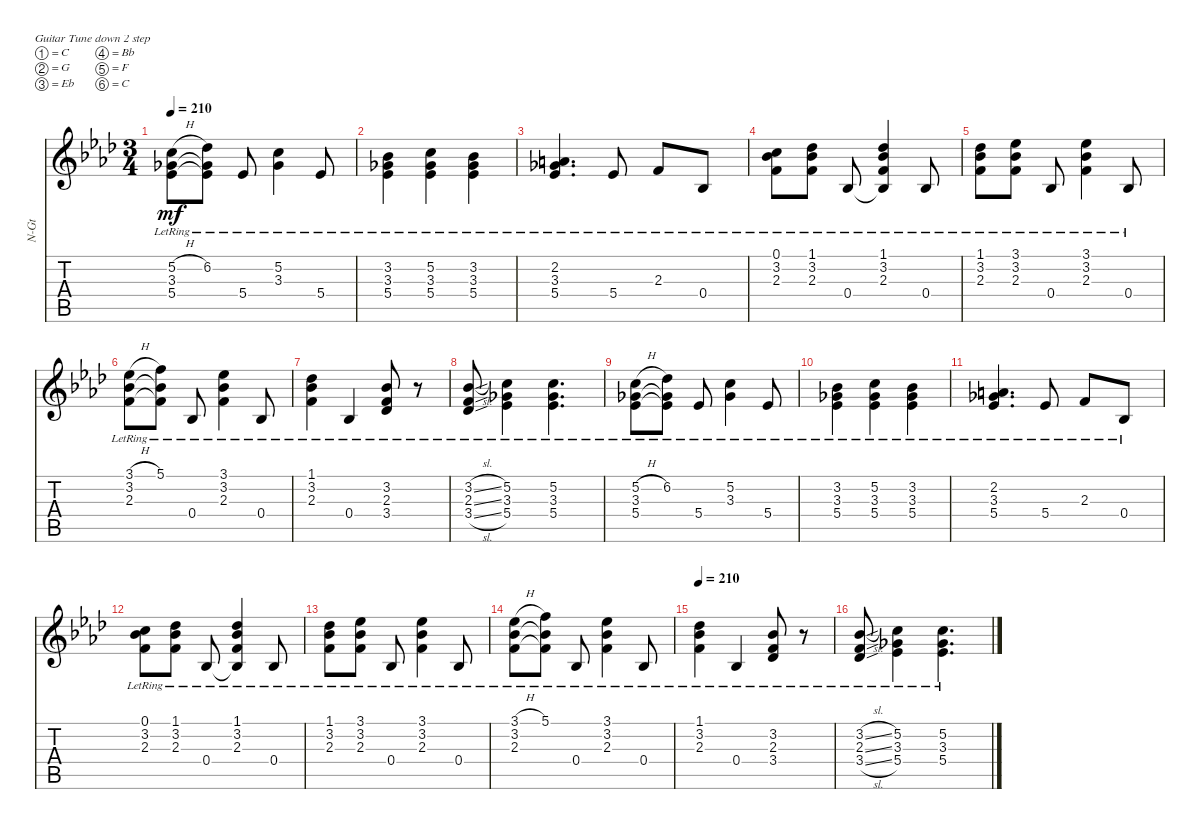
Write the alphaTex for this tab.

\defaultSystemsLayout 4
\bracketExtendMode nobrackets
\otherSystemsTrackNameOrientation horizontal
\track ("Nylon Guitar" "N-Gt") {instrument acousticguitarnylon}
\staff {score tabs}
\tuning (C4 G3 Eb3 Bb2 F2 C2)
\ts (3 4)
\tempo 210
\clef g2
\ks ab
(5.4{lr acc forcenatural} 3.3{lr acc b} 5.2{h lr acc forcenatural}).8{dy mf beam Down} (6.2{lr acc forcenatural} 3.3{lr t acc b} 5.4{lr t acc forcenatural}).8{beam Down} 5.4{lr acc forcenatural}.8{beam Up} (3.3{lr acc b} 5.2{lr acc forcenatural}).4{beam Down} 5.4{lr acc forcenatural}.8{beam Up} |
(3.3{lr acc b} 3.2{lr acc forcenatural} 5.4{lr acc forcenatural}).4{beam Down} (5.2{lr acc forcenatural} 3.3{lr acc b} 5.4{lr acc forcenatural}).4{beam Down} (5.4{lr acc forcenatural} 3.3{lr acc b} 3.2{lr acc forcenatural}).4{beam Down} |
(5.4{lr acc forcenatural} 3.3{lr acc b} 2.2{lr acc #}).4{d beam Up} 5.4{lr acc forcenatural}.8{beam Up} 2.3{lr acc forcenatural}.8{beam Up} 0.4{lr acc forcenatural}.8{beam Up} |
(2.3{lr acc forcenatural} 3.2{lr acc forcenatural} 0.1{lr acc forcenatural}).8{beam Down} (2.3{lr acc forcenatural} 3.2{lr acc forcenatural} 1.1{lr acc forcenatural}).8{beam Down} 0.4{lr acc forcenatural}.8{beam Up} (2.3{lr acc forcenatural} 3.2{lr acc forcenatural} 1.1{lr acc forcenatural} 0.4{lr t acc forcenatural}).4{beam Up} 0.4{lr acc forcenatural}.8{beam Up} |
(2.3{lr acc forcenatural} 3.2{lr acc forcenatural} 1.1{lr acc forcenatural}).8{beam Down} (3.1{lr acc forcenatural} 3.2{lr acc forcenatural} 2.3{lr acc forcenatural}).8{beam Down} 0.4{lr acc forcenatural}.8{beam Up} (2.3{lr acc forcenatural} 3.2{lr acc forcenatural} 3.1{lr acc forcenatural}).4{beam Down} 0.4{lr acc forcenatural}.8{beam Up} |
(2.3{lr acc forcenatural} 3.2{lr acc forcenatural} 3.1{h lr acc forcenatural}).8{beam Down} (5.1{lr acc forcenatural} 3.2{lr t acc forcenatural} 2.3{lr t acc forcenatural}).8{beam Down} 0.4{lr acc forcenatural}.8{beam Up} (2.3{lr acc forcenatural} 3.2{lr acc forcenatural} 3.1{lr acc forcenatural}).4{beam Down} 0.4{lr acc forcenatural}.8{beam Up} |
(2.3{lr acc forcenatural} 3.2{lr acc forcenatural} 1.1{lr acc forcenatural}).4{beam Down} 0.4{lr acc forcenatural}.4{beam Up} (3.4{lr acc forcenatural} 2.3{lr acc forcenatural} 3.2{lr acc forcenatural}).8{beam Up} r.8{beam Up} |
(3.4{sl lr acc forcenatural} 2.3{sl lr acc forcenatural} 3.2{sl lr acc forcenatural}).8{beam Up} (5.4{lr acc forcenatural} 3.3{lr acc b} 5.2{lr acc forcenatural}).4{beam Down} (5.4{lr acc forcenatural} 3.3{lr acc b} 5.2{lr acc forcenatural}).4{d beam Down} |
(5.4{lr acc forcenatural} 3.3{lr acc b} 5.2{h lr acc forcenatural}).8{beam Down} (6.2{lr acc forcenatural} 3.3{lr t acc b} 5.4{lr t acc forcenatural}).8{beam Down} 5.4{lr acc forcenatural}.8{beam Up} (3.3{lr acc b} 5.2{lr acc forcenatural}).4{beam Down} 5.4{lr acc forcenatural}.8{beam Up} |
(3.3{lr acc b} 3.2{lr acc forcenatural} 5.4{lr acc forcenatural}).4{beam Down} (5.2{lr acc forcenatural} 3.3{lr acc b} 5.4{lr acc forcenatural}).4{beam Down} (5.4{lr acc forcenatural} 3.3{lr acc b} 3.2{lr acc forcenatural}).4{beam Down} |
(5.4{lr acc forcenatural} 3.3{lr acc b} 2.2{lr acc #}).4{d beam Up} 5.4{lr acc forcenatural}.8{beam Up} 2.3{lr acc forcenatural}.8{beam Up} 0.4{lr acc forcenatural}.8{beam Up} |
(2.3{lr acc forcenatural} 3.2{lr acc forcenatural} 0.1{lr acc forcenatural}).8{beam Down} (2.3{lr acc forcenatural} 3.2{lr acc forcenatural} 1.1{lr acc forcenatural}).8{beam Down} 0.4{lr acc forcenatural}.8{beam Up} (2.3{lr acc forcenatural} 3.2{lr acc forcenatural} 1.1{lr acc forcenatural} 0.4{lr t acc forcenatural}).4{beam Up} 0.4{lr acc forcenatural}.8{beam Up} |
(2.3{lr acc forcenatural} 3.2{lr acc forcenatural} 1.1{lr acc forcenatural}).8{beam Down} (3.1{lr acc forcenatural} 3.2{lr acc forcenatural} 2.3{lr acc forcenatural}).8{beam Down} 0.4{lr acc forcenatural}.8{beam Up} (2.3{lr acc forcenatural} 3.2{lr acc forcenatural} 3.1{lr acc forcenatural}).4{beam Down} 0.4{lr acc forcenatural}.8{beam Up} |
(2.3{lr acc forcenatural} 3.2{lr acc forcenatural} 3.1{h lr acc forcenatural}).8{beam Down} (5.1{lr acc forcenatural} 3.2{lr t acc forcenatural} 2.3{lr t acc forcenatural}).8{beam Down} 0.4{lr acc forcenatural}.8{beam Up} (2.3{lr acc forcenatural} 3.2{lr acc forcenatural} 3.1{lr acc forcenatural}).4{beam Down} 0.4{lr acc forcenatural}.8{beam Up} |
\tempo 210
(2.3{lr acc forcenatural} 3.2{lr acc forcenatural} 1.1{lr acc forcenatural}).4{beam Down} 0.4{lr acc forcenatural}.4{beam Up} (3.4{lr acc forcenatural} 2.3{lr acc forcenatural} 3.2{lr acc forcenatural}).8{beam Up} r.8{beam Up} |
(3.4{sl lr acc forcenatural} 2.3{sl lr acc forcenatural} 3.2{sl lr acc forcenatural}).8{beam Up} (5.4{lr acc forcenatural} 3.3{lr acc b} 5.2{lr acc forcenatural}).4{beam Down} (5.4{lr acc forcenatural} 3.3{lr acc b} 5.2{lr acc forcenatural}).4{d beam Down}
